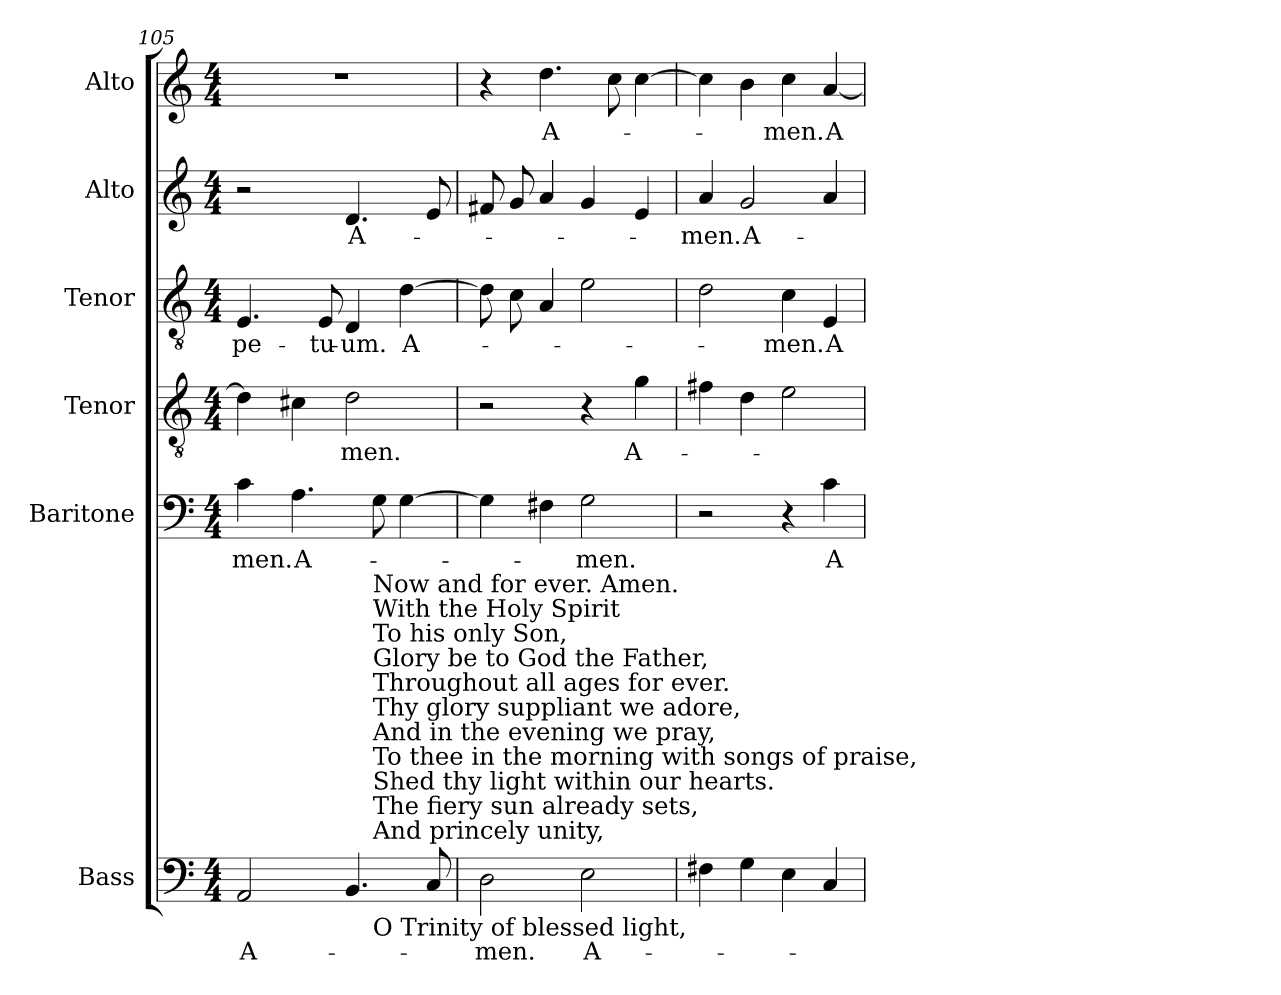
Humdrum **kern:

**kern	**text	**kern	**text	**kern	**text	**kern	**text	**kern	**text	**kern	**text
*part6	*part6	*part5	*part5	*part4	*part4	*part3	*part3	*part2	*part2	*part1	*part1
*staff6	*staff6	*staff5	*staff5	*staff4	*staff4	*staff3	*staff3	*staff2	*staff2	*staff1	*staff1
*I"Bass	*	*I"Baritone	*	*I"Tenor	*	*I"Tenor	*	*I"Alto	*	*I"Alto	*
*I'B.	*	*I'Bar.	*	*I'T.	*	*I'T.	*	*I'A.	*	*	*
*clefF4	*	*clefF4	*	*clefGv2	*	*clefGv2	*	*clefG2	*	*clefG2	*
*	*	*	*	*ITrd7c12	*	*ITrd7c12	*	*	*	*	*
*k[]	*	*k[]	*	*k[]	*	*k[]	*	*k[]	*	*k[]	*
*C:	*	*C:	*	*C:	*	*C:	*	*C:	*	*C:	*
*M4/4	*	*M4/4	*	*M4/4	*	*M4/4	*	*M4/4	*	*M4/4	*
=105	=105	=105	=105	=105	=105	=105	=105	=105	=105	=105	=105
!	!LO:LY:b:color=#000000	!	!	!	!	!	!	!	!	!	!
!	!	!	!LO:LY:b:color=#000000	!	!	!	!	!	!	!	!
!	!	!	!	!	!	!	!LO:LY:b:color=#000000	!	!	!	!
*^	*	*	*	*	*	*	*	*	*	*	*
2AAi/	2ryy	A-	4ci\	-men.	4Di\]	.	4.EEi/	-pe-	2r	.	1r	.
!	!	!	!	!LO:LY:b:color=#000000	!	!	!	!	!	!	!	!
.	.	.	4.Ai\	A-	4C#Xi\	.	.	.	.	.	.	.
!	!	!	!	!	!	!	!	!LO:LY:b:color=#000000	!	!	!	!
.	.	.	.	.	.	.	8EEi/	-tu-	.	.	.	.
!	!	!	!	!	!	!LO:LY:b:color=#000000	!	!	!	!	!	!
!	!	!	!	!	!	!	!	!LO:LY:b:color=#000000	!	!	!	!
!	!	!	!	!	!	!	!	!	!	!LO:LY:b:color=#000000	!	!
4.BBi/	8ryy	.	.	.	2Di\	-men.	4DDi/	-um.	4.di/	A-	.	.
!	!LO:TX:b:t=O Trinity of blessed light,	!	!	!	!	!	!	!	!	!	!	!
!	!LO:TX:t=And princely unity,	!	!	!	!	!	!	!	!	!	!	!
!	!LO:TX:t=The fiery sun already sets,	!	!	!	!	!	!	!	!	!	!	!
!	!LO:TX:t=Shed thy light within our hearts.	!	!	!	!	!	!	!	!	!	!	!
!	!LO:TX:t=To thee in the morning with songs of praise,	!	!	!	!	!	!	!	!	!	!	!
!	!LO:TX:t=And in the evening we pray,	!	!	!	!	!	!	!	!	!	!	!
!	!LO:TX:t=Thy glory suppliant we adore,	!	!	!	!	!	!	!	!	!	!	!
!	!LO:TX:t=Throughout all ages for ever.	!	!	!	!	!	!	!	!	!	!	!
!	!LO:TX:t=Glory be to God the Father,	!	!	!	!	!	!	!	!	!	!	!
!	!LO:TX:t=To his only Son,	!	!	!	!	!	!	!	!	!	!	!
!	!LO:TX:t=With the Holy Spirit	!	!	!	!	!	!	!	!	!	!	!
!	!LO:TX:t=Now and for ever.  Amen.	!	!	!	!	!	!	!	!	!	!	!
.	4.ryy	.	8Gi\	.	.	.	.	.	.	.	.	.
!	!	!	!	!	!	!	!	!LO:LY:b:color=#000000	!	!	!	!
.	.	.	[4Gi\	.	.	.	[4Di\	A-	.	.	.	.
8Ci/	.	.	.	.	.	.	.	.	8ei/	.	.	.
*v	*v	*	*	*	*	*	*	*	*	*	*	*
=106	=106	=106	=106	=106	=106	=106	=106	=106	=106	=106	=106
*^	*	*	*	*	*	*	*	*	*	*	*
!	!	!LO:LY:b:color=#000000	!	!	!	!	!	!	!	!	!	!
*v	*v	*	*	*	*	*	*	*	*	*	*	*
2Di\	-men.	4Gi\]	.	2r	.	8Di\]	.	8f#Xi/	.	4r	.
.	.	.	.	.	.	8Ci\	.	8gi/	.	.	.
!	!	!	!	!	!	!	!	!	!	!	!LO:LY:b:color=#000000
.	.	4F#Xi\	.	.	.	4AAi/	.	4ai/	.	4.ddi\	A-
!	!LO:LY:b:color=#000000	!	!	!	!	!	!	!	!	!	!
!	!	!	!LO:LY:b:color=#000000	!	!	!	!	!	!	!	!
2Ei\	A-	2Gi\	-men.	4r	.	2Ei\	.	4gi/	.	.	.
.	.	.	.	.	.	.	.	.	.	8cci\	.
!	!	!	!	!	!LO:LY:b:color=#000000	!	!	!	!	!	!
.	.	.	.	4Gi\	A-	.	.	4ei/	.	[4cci\	.
=107	=107	=107	=107	=107	=107	=107	=107	=107	=107	=107	=107
!	!	!	!	!	!	!	!	!	!LO:LY:b:color=#000000	!	!
4F#Xi\	.	2r	.	4F#Xi\	.	2Di\	.	4ai/	-men.	4cci\]	.
!	!	!	!	!	!	!	!	!	!LO:LY:b:color=#000000	!	!
4Gi\	.	.	.	4Di\	.	.	.	2gi/	A-	4bi\	.
!	!	!	!	!	!	!	!LO:LY:b:color=#000000	!	!	!	!
!	!	!	!	!	!	!	!	!	!	!	!LO:LY:b:color=#000000
4Ei\	.	4r	.	2Ei\	.	4Ci\	-men.	.	.	4cci\	-men.
!	!	!	!LO:LY:b:color=#000000	!	!	!	!	!	!	!	!
!	!	!	!	!	!	!	!LO:LY:b:color=#000000	!	!	!	!
!	!	!	!	!	!	!	!	!	!	!	!LO:LY:b:color=#000000
4Ci/	.	4ci\	A-	.	.	4EEi/	A-	4ai/	.	[4ai/	A-
=	=	=	=	=	=	=	=	=	=	=	=
*-	*-	*-	*-	*-	*-	*-	*-	*-	*-	*-	*-
